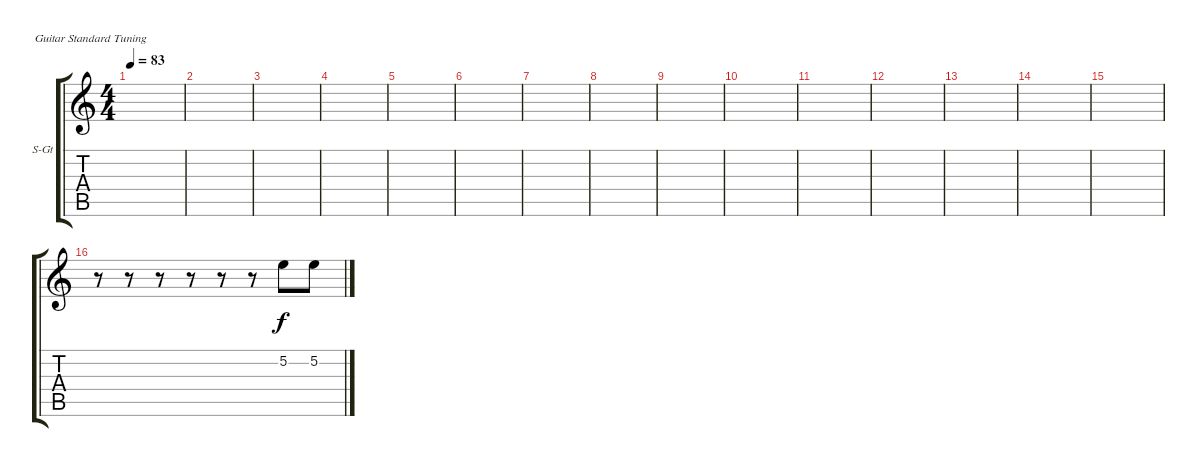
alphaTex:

\defaultSystemsLayout 4
\bracketExtendMode groupsimilarinstruments
\firstSystemTrackNameOrientation horizontal
\otherSystemsTrackNameOrientation horizontal
\track ("Backing Voc 2" "S-Gt") {instrument acousticguitarsteel}
\staff {score tabs}
\tuning (E4 B3 G3 D3 A2 E2)
\ts (4 4)
\tempo 83
\clef g2
\scale
0.333333
\ks c
|
\scale
0.333333 |
\scale
0.333333 |
\scale
0.333333 |
\scale
0.333333 |
\scale
0.333333 |
\scale
0.333333 |
\scale
0.333333 |
\scale
0.333333 |
\scale
0.333333 |
\scale
0.333333 |
\scale
0.333333 |
\scale
0.333333 |
\scale
0.333333 |
\scale
0.333333 |
\scale
0.333333 r.8 r.8 r.8 r.8 r.8 r.8 5.2.8 5.2.8
